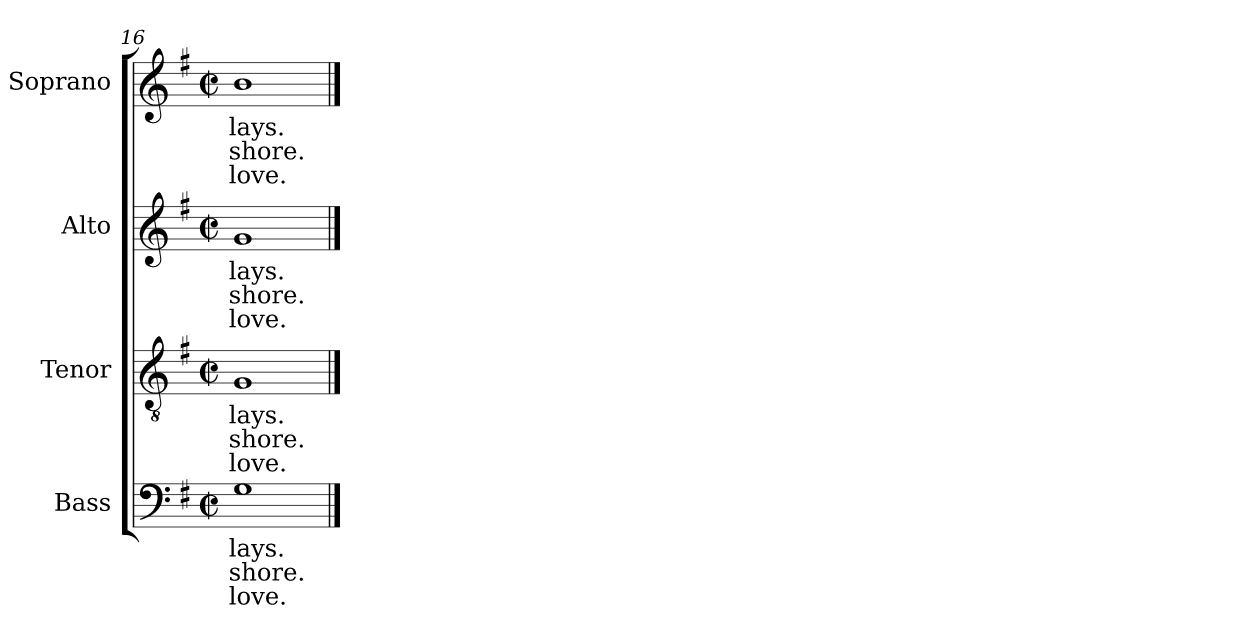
**kern	**text	**text	**text	**kern	**text	**text	**text	**kern	**text	**text	**text	**kern	**text	**text	**text
*part4	*part4	*part4	*part4	*part3	*part3	*part3	*part3	*part2	*part2	*part2	*part2	*part1	*part1	*part1	*part1
*staff4	*staff4	*staff4	*staff4	*staff3	*staff3	*staff3	*staff3	*staff2	*staff2	*staff2	*staff2	*staff1	*staff1	*staff1	*staff1
*I"Bass	*	*	*	*I"Tenor	*	*	*	*I"Alto	*	*	*	*I"Soprano	*	*	*
*I'B.	*	*	*	*I'T.	*	*	*	*I'A.	*	*	*	*I'S.	*	*	*
*clefF4	*	*	*	*clefGv2	*	*	*	*clefG2	*	*	*	*clefG2	*	*	*
*	*	*	*	*ITrd7c12	*	*	*	*	*	*	*	*	*	*	*
*k[f#]	*	*	*	*k[f#]	*	*	*	*k[f#]	*	*	*	*k[f#]	*	*	*
*G:	*	*	*	*G:	*	*	*	*G:	*	*	*	*G:	*	*	*
*M2/2	*	*	*	*M2/2	*	*	*	*M2/2	*	*	*	*M2/2	*	*	*
*met(c|)	*	*	*	*met(c|)	*	*	*	*met(c|)	*	*	*	*met(c|)	*	*	*
=16	=16	=16	=16	=16	=16	=16	=16	=16	=16	=16	=16	=16	=16	=16	=16
!	!LO:LY:b:color=#000000	!LO:LY:b:color=#000000	!LO:LY:b:color=#000000	!	!	!	!	!	!	!	!	!	!	!	!
!	!	!	!	!	!LO:LY:b:color=#000000	!LO:LY:b:color=#000000	!LO:LY:b:color=#000000	!	!	!	!	!	!	!	!
!	!	!	!	!	!	!	!	!	!LO:LY:b:color=#000000	!LO:LY:b:color=#000000	!LO:LY:b:color=#000000	!	!	!	!
!	!	!	!	!	!	!	!	!	!	!	!	!	!LO:LY:b:color=#000000	!LO:LY:b:color=#000000	!LO:LY:b:color=#000000
1Gi	lays.	shore.	love.	1GGi	lays.	shore.	love.	1gi	lays.	shore.	love.	1bi	lays.	shore.	love.
==	==	==	==	==	==	==	==	==	==	==	==	==	==	==	==
*-	*-	*-	*-	*-	*-	*-	*-	*-	*-	*-	*-	*-	*-	*-	*-
